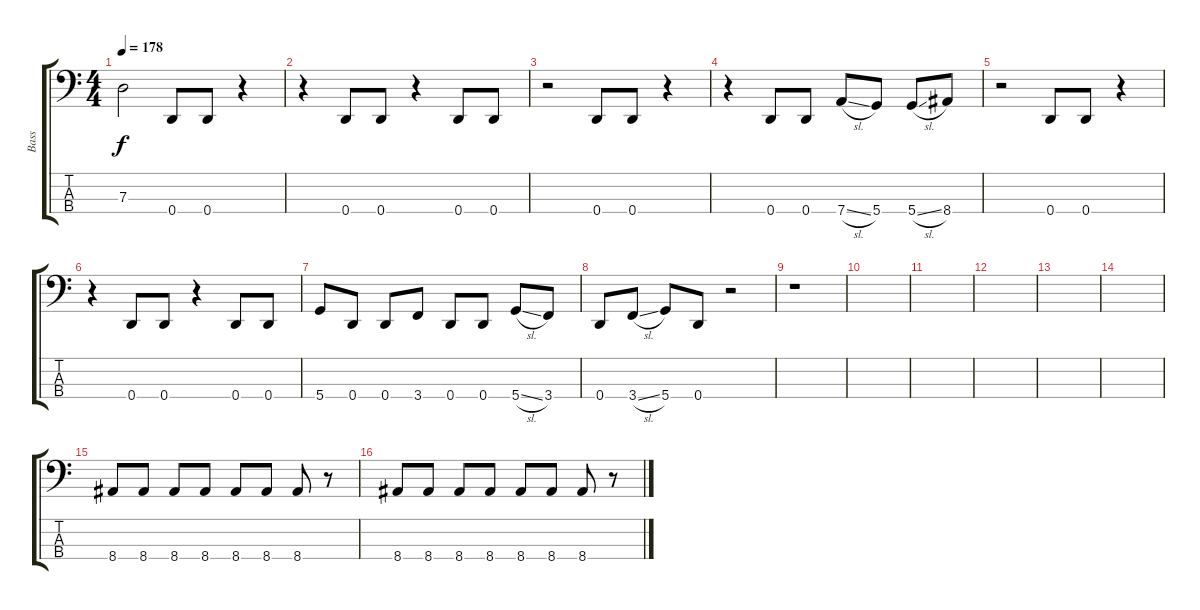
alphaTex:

\track ("Bass" "Bass") {instrument electricbassfinger}
\staff {score tabs}
\tuning (F2 C2 G1 D1) {hide}
\ts (4 4)
\tempo 178
\clef f4
\ks c
7.3.2{dy f} 0.4.8 0.4.8 r.4 |
r.4 0.4.8 0.4.8 r.4 0.4.8 0.4.8 |
r.2 0.4.8 0.4.8 r.4 |
r.4 0.4.8 0.4.8 7.4{sl}.8 5.4.8 5.4{sl}.8 8.4.8 |
r.2 0.4.8 0.4.8 r.4 |
r.4 0.4.8 0.4.8 r.4 0.4.8 0.4.8 |
5.4.8 0.4.8 0.4.8 3.4.8 0.4.8 0.4.8 5.4{sl}.8 3.4.8 |
0.4.8 3.4{sl}.8 5.4.8 0.4.8 r.2 |
r.1 |
|
|
|
|
|
8.4.8 8.4.8 8.4.8 8.4.8 8.4.8 8.4.8 8.4.8 r.8 |
8.4.8 8.4.8 8.4.8 8.4.8 8.4.8 8.4.8 8.4.8 r.8
